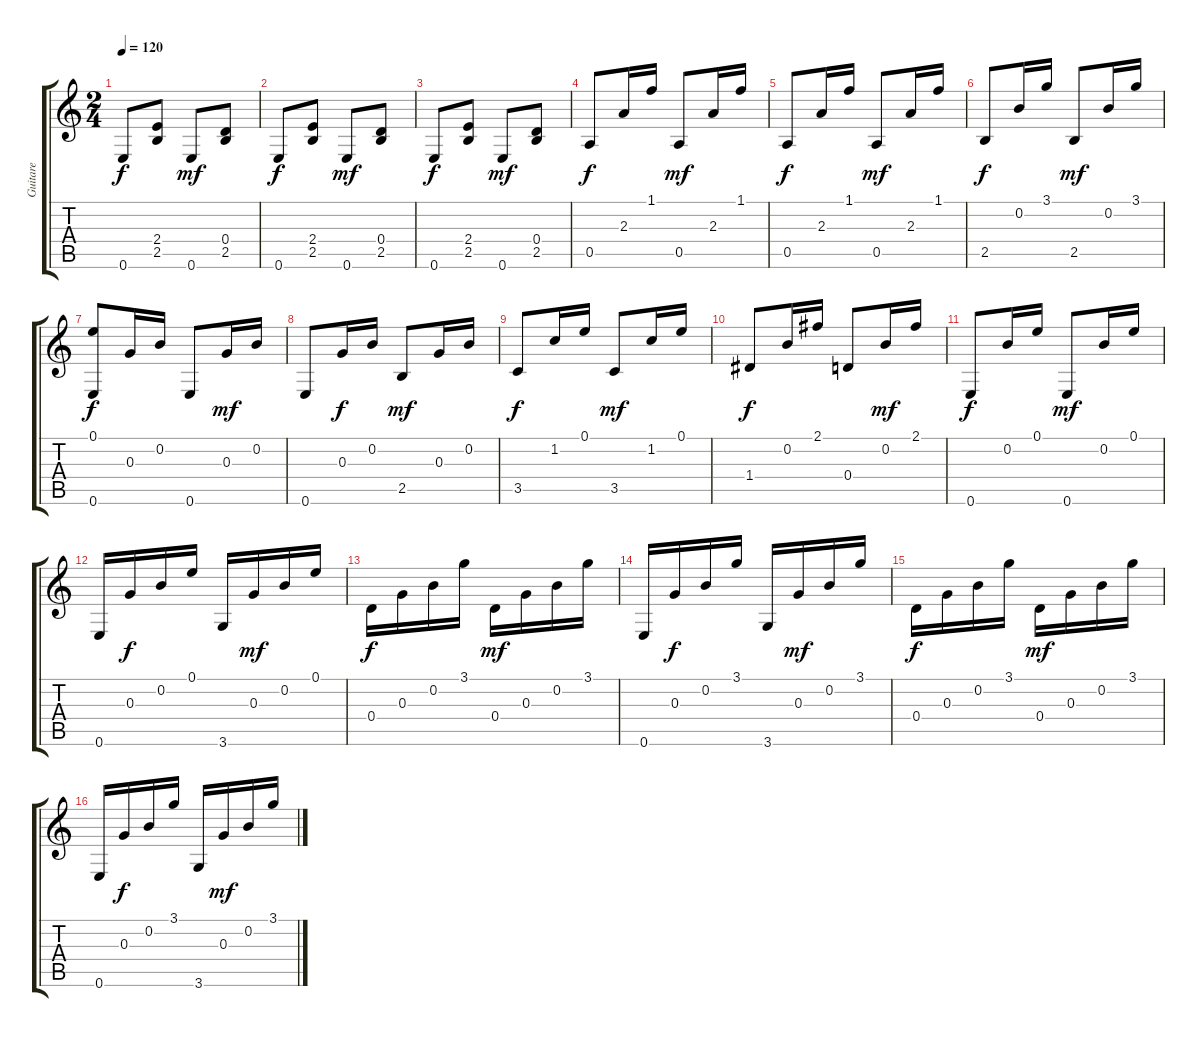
\track ("Guitare" "Guitare") {instrument acousticguitarnylon}
\staff {score tabs}
\tuning (E4 B3 G3 D3 A2 E2) {hide}
\ts (2 4)
\tempo 120
\clef g2
\ks c
0.6.8{dy f} (2.4 2.5).8 0.6.8{dy mf} (0.4 2.5).8 |
0.6.8{dy f} (2.4 2.5).8 0.6.8{dy mf} (0.4 2.5).8 |
0.6.8{dy f} (2.4 2.5).8 0.6.8{dy mf} (0.4 2.5).8 |
0.5.8{dy f} 2.3.16 1.1.16 0.5.8{dy mf} 2.3.16 1.1.16 |
0.5.8{dy f} 2.3.16 1.1.16 0.5.8{dy mf} 2.3.16 1.1.16 |
2.5.8{dy f} 0.2.16 3.1.16 2.5.8{dy mf} 0.2.16 3.1.16 |
(0.1 0.6).8{dy f} 0.3.16 0.2.16 0.6.8 0.3.16{dy mf} 0.2.16 |
0.6.8 0.3.16{dy f} 0.2.16 2.5.8{dy mf} 0.3.16 0.2.16 |
3.5.8{dy f} 1.2.16 0.1.16 3.5.8{dy mf} 1.2.16 0.1.16 |
1.4.8{dy f} 0.2.16 2.1.16 0.4.8 0.2.16{dy mf} 2.1.16 |
0.6.8{dy f} 0.2.16 0.1.16 0.6.8{dy mf} 0.2.16 0.1.16 |
0.6.16 0.3.16{dy f} 0.2.16 0.1.16 3.6.16 0.3.16{dy mf} 0.2.16 0.1.16 |
0.4.16{dy f} 0.3.16 0.2.16 3.1.16 0.4.16{dy mf} 0.3.16 0.2.16 3.1.16 |
0.6.16 0.3.16{dy f} 0.2.16 3.1.16 3.6.16 0.3.16{dy mf} 0.2.16 3.1.16 |
0.4.16{dy f} 0.3.16 0.2.16 3.1.16 0.4.16{dy mf} 0.3.16 0.2.16 3.1.16 |
0.6.16 0.3.16{dy f} 0.2.16 3.1.16 3.6.16 0.3.16{dy mf} 0.2.16 3.1.16
